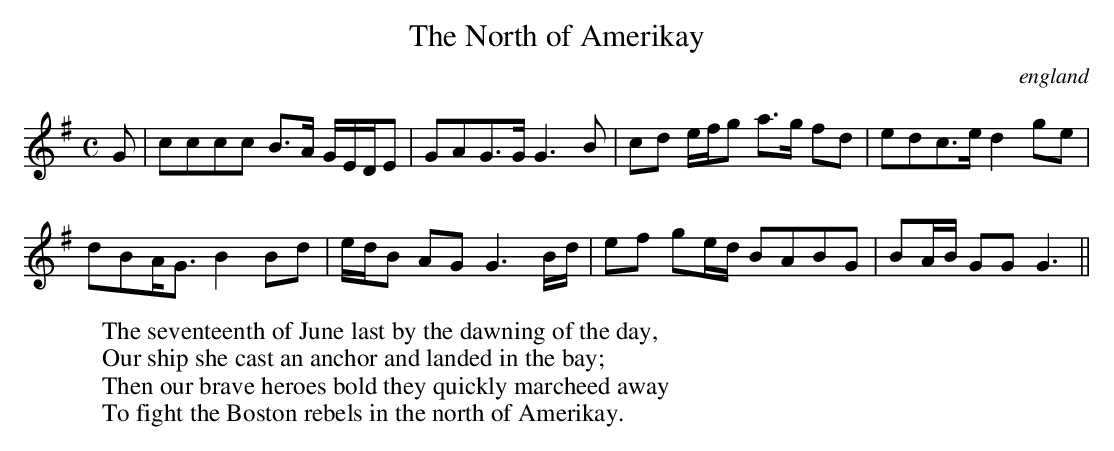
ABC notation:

X:1
T:The North of Amerikay
O:england
W:The seventeenth of June last by the dawning of the day,
W:Our ship she cast an anchor and landed in the bay;
W:Then our brave heroes bold they quickly marcheed away
W:To fight the Boston rebels in the north of Amerikay.
L:1/8
M:C
K:G
G|cccc B>A G/E/D/E|GAG>G G3 B|cd e/f/g a>g fd|edc>e d2 ge|
dBA<G B2 Bd|e/d/B AG G3 B/d/|ef ge/d/ BABG|BA/B/ GG G3||
